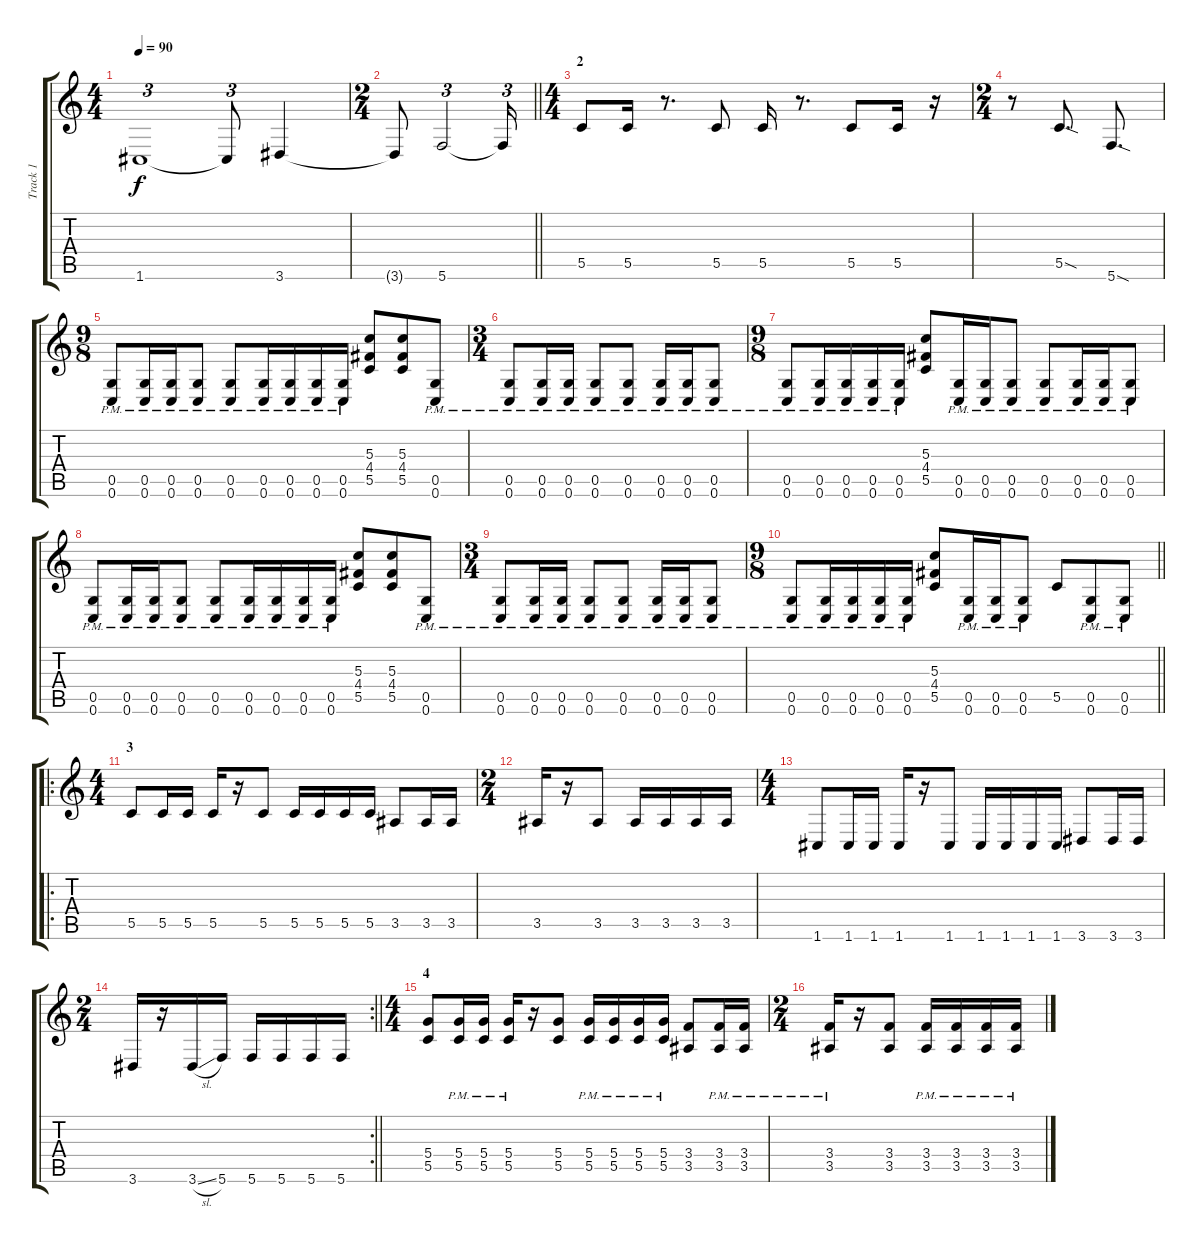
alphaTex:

\track ("Track 1" "Track 1") {instrument distortionguitar}
\staff {score tabs}
\tuning (E4 B3 G3 D3 G2 C2) {hide}
\ts (4 4)
\tempo 90
\clef g2
\ks c
1.6.1{tu (3 2) dy f} 1.6{t}.8{tu (3 2)} 3.6.4 |
\ts (2 4)
\barLineRight lightlight
3.6{t}.8 5.6.2{tu (3 2)} 5.6{t}.16{tu (3 2)} |
\ts (4 4)
\section ("" "2")
5.5.8 5.5.16 r.8{d} 5.5.8 5.5.16 r.8{d} 5.5.8 5.5.16 r.16 |
\ts (2 4)
r.8 5.5{sod}.8{d} 5.6{sod}.8{d} |
\ts (9 8)
(0.5{pm} 0.6{pm}).8 (0.5{pm} 0.6{pm}).16 (0.5{pm} 0.6{pm}).16 (0.5{pm} 0.6{pm}).8 (0.5{pm} 0.6{pm}).8 (0.5{pm} 0.6{pm}).16 (0.5{pm} 0.6{pm}).16 (0.5{pm} 0.6{pm}).16 (0.5{pm} 0.6{pm}).16 (5.3 4.4 5.5).8 (5.3 4.4 5.5).8 (0.5{pm} 0.6{pm}).8 |
\ts (3 4)
(0.5{pm} 0.6{pm}).8 (0.5{pm} 0.6{pm}).16 (0.5{pm} 0.6{pm}).16 (0.5{pm} 0.6{pm}).8 (0.5{pm} 0.6{pm}).8 (0.5{pm} 0.6{pm}).16 (0.5{pm} 0.6{pm}).16 (0.5{pm} 0.6{pm}).8 |
\ts (9 8)
(0.5{pm} 0.6{pm}).8 (0.5{pm} 0.6{pm}).16 (0.5{pm} 0.6{pm}).16 (0.5{pm} 0.6{pm}).16 (0.5{pm} 0.6{pm}).16 (5.3 4.4 5.5).8 (0.5{pm} 0.6{pm}).16 (0.5{pm} 0.6{pm}).16 (0.5{pm} 0.6{pm}).8 (0.5{pm} 0.6{pm}).8 (0.5{pm} 0.6{pm}).16 (0.5{pm} 0.6{pm}).16 (0.5{pm} 0.6{pm}).8 |
(0.5{pm} 0.6{pm}).8 (0.5{pm} 0.6{pm}).16 (0.5{pm} 0.6{pm}).16 (0.5{pm} 0.6{pm}).8 (0.5{pm} 0.6{pm}).8 (0.5{pm} 0.6{pm}).16 (0.5{pm} 0.6{pm}).16 (0.5{pm} 0.6{pm}).16 (0.5{pm} 0.6{pm}).16 (5.3 4.4 5.5).8 (5.3 4.4 5.5).8 (0.5{pm} 0.6{pm}).8 |
\ts (3 4)
(0.5{pm} 0.6{pm}).8 (0.5{pm} 0.6{pm}).16 (0.5{pm} 0.6{pm}).16 (0.5{pm} 0.6{pm}).8 (0.5{pm} 0.6{pm}).8 (0.5{pm} 0.6{pm}).16 (0.5{pm} 0.6{pm}).16 (0.5{pm} 0.6{pm}).8 |
\ts (9 8)
\barLineRight lightlight
(0.5{pm} 0.6{pm}).8 (0.5{pm} 0.6{pm}).16 (0.5{pm} 0.6{pm}).16 (0.5{pm} 0.6{pm}).16 (0.5{pm} 0.6{pm}).16 (5.3 4.4 5.5).8 (0.5{pm} 0.6{pm}).16 (0.5{pm} 0.6{pm}).16 (0.5{pm} 0.6{pm}).8 5.5.8 (0.5{pm} 0.6{pm}).8 (0.5{pm} 0.6{pm}).8 |
\ro
\ts (4 4)
\section ("" "3")
5.5.8 5.5.16 5.5.16 5.5.16 r.16 5.5.8 5.5.16 5.5.16 5.5.16 5.5.16 3.5.8 3.5.16 3.5.16 |
\ts (2 4)
3.5.16 r.16 3.5.8 3.5.16 3.5.16 3.5.16 3.5.16 |
\ts (4 4)
1.6.8 1.6.16 1.6.16 1.6.16 r.16 1.6.8 1.6.16 1.6.16 1.6.16 1.6.16 3.6.8 3.6.16 3.6.16 |
\rc 2
\ts (2 4)
\barLineRight lightlight
3.6.16 r.16 3.6{sl}.16 5.6.16 5.6.16 5.6.16 5.6.16 5.6.16 |
\ts (4 4)
\section ("" "4")
(5.4 5.5).8{volume 8} (5.4{pm} 5.5{pm}).16 (5.4{pm} 5.5{pm}).16 (5.4{pm} 5.5{pm}).16 r.16 (5.4 5.5).8 (5.4{pm} 5.5{pm}).16 (5.4{pm} 5.5{pm}).16 (5.4{pm} 5.5{pm}).16 (5.4{pm} 5.5{pm}).16 (3.4 3.5).8 (3.4{pm} 3.5{pm}).16 (3.4{pm} 3.5{pm}).16 |
\ts (2 4)
(3.4{pm} 3.5{pm}).16 r.16 (3.4 3.5).8 (3.4{pm} 3.5{pm}).16 (3.4{pm} 3.5{pm}).16 (3.4{pm} 3.5{pm}).16 (3.4{pm} 3.5{pm}).16
